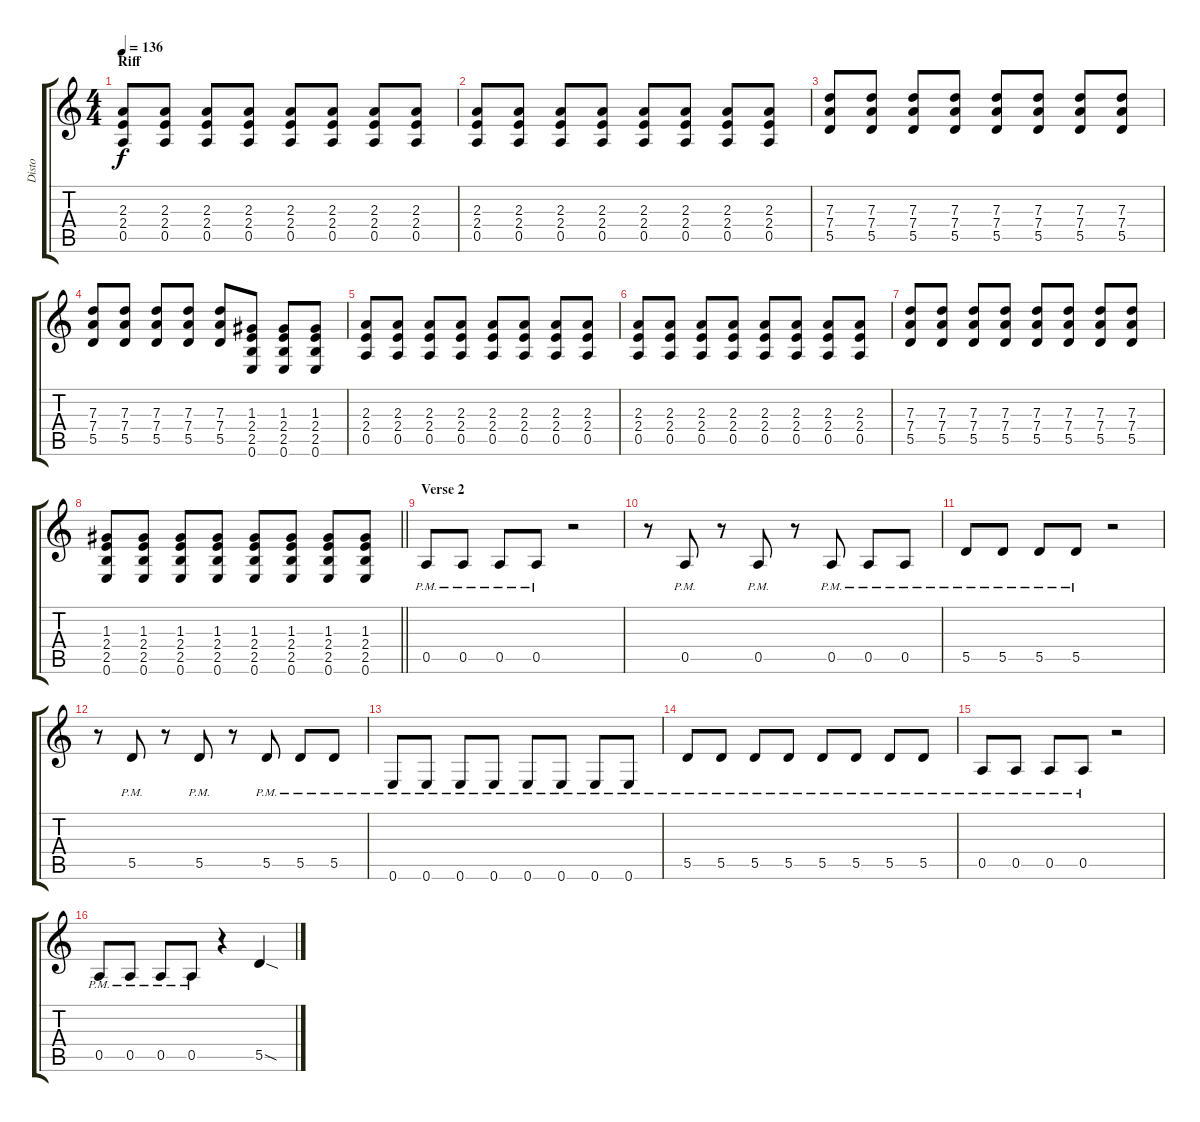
\track ("Disto" "Disto") {instrument distortionguitar}
\staff {score tabs}
\tuning (E4 B3 G3 D3 A2 E2) {hide}
\ts (4 4)
\section ("" "Riff")
\tempo 136
\clef g2
\ks c
(2.3 2.4 0.5).8{dy f} (2.3 2.4 0.5).8 (2.3 2.4 0.5).8 (2.3 2.4 0.5).8 (2.3 2.4 0.5).8 (2.3 2.4 0.5).8 (2.3 2.4 0.5).8 (2.3 2.4 0.5).8 |
(2.3 2.4 0.5).8 (2.3 2.4 0.5).8 (2.3 2.4 0.5).8 (2.3 2.4 0.5).8 (2.3 2.4 0.5).8 (2.3 2.4 0.5).8 (2.3 2.4 0.5).8 (2.3 2.4 0.5).8 |
(7.3 7.4 5.5).8 (7.3 7.4 5.5).8 (7.3 7.4 5.5).8 (7.3 7.4 5.5).8 (7.3 7.4 5.5).8 (7.3 7.4 5.5).8 (7.3 7.4 5.5).8 (7.3 7.4 5.5).8 |
(7.3 7.4 5.5).8 (7.3 7.4 5.5).8 (7.3 7.4 5.5).8 (7.3 7.4 5.5).8 (7.3 7.4 5.5).8 (1.3 2.4 2.5 0.6).8 (1.3 2.4 2.5 0.6).8 (1.3 2.4 2.5 0.6).8 |
(2.3 2.4 0.5).8 (2.3 2.4 0.5).8 (2.3 2.4 0.5).8 (2.3 2.4 0.5).8 (2.3 2.4 0.5).8 (2.3 2.4 0.5).8 (2.3 2.4 0.5).8 (2.3 2.4 0.5).8 |
(2.3 2.4 0.5).8 (2.3 2.4 0.5).8 (2.3 2.4 0.5).8 (2.3 2.4 0.5).8 (2.3 2.4 0.5).8 (2.3 2.4 0.5).8 (2.3 2.4 0.5).8 (2.3 2.4 0.5).8 |
(7.3 7.4 5.5).8 (7.3 7.4 5.5).8 (7.3 7.4 5.5).8 (7.3 7.4 5.5).8 (7.3 7.4 5.5).8 (7.3 7.4 5.5).8 (7.3 7.4 5.5).8 (7.3 7.4 5.5).8 |
\barLineRight lightlight
(1.3 2.4 2.5 0.6).8 (1.3 2.4 2.5 0.6).8 (1.3 2.4 2.5 0.6).8 (1.3 2.4 2.5 0.6).8 (1.3 2.4 2.5 0.6).8 (1.3 2.4 2.5 0.6).8 (1.3 2.4 2.5 0.6).8 (1.3 2.4 2.5 0.6).8 |
\section ("" "Verse 2")
0.5{pm}.8 0.5{pm}.8 0.5{pm}.8 0.5{pm}.8 r.2 |
r.8 0.5{pm}.8 r.8 0.5{pm}.8 r.8 0.5{pm}.8 0.5{pm}.8 0.5{pm}.8 |
5.5{pm}.8 5.5{pm}.8 5.5{pm}.8 5.5{pm}.8 r.2 |
r.8 5.5{pm}.8 r.8 5.5{pm}.8 r.8 5.5{pm}.8 5.5{pm}.8 5.5{pm}.8 |
0.6{pm}.8 0.6{pm}.8 0.6{pm}.8 0.6{pm}.8 0.6{pm}.8 0.6{pm}.8 0.6{pm}.8 0.6{pm}.8 |
5.5{pm}.8 5.5{pm}.8 5.5{pm}.8 5.5{pm}.8 5.5{pm}.8 5.5{pm}.8 5.5{pm}.8 5.5{pm}.8 |
0.5{pm}.8 0.5{pm}.8 0.5{pm}.8 0.5{pm}.8 r.2 |
0.5{pm}.8 0.5{pm}.8 0.5{pm}.8 0.5{pm}.8 r.4 5.5{sod}.4
